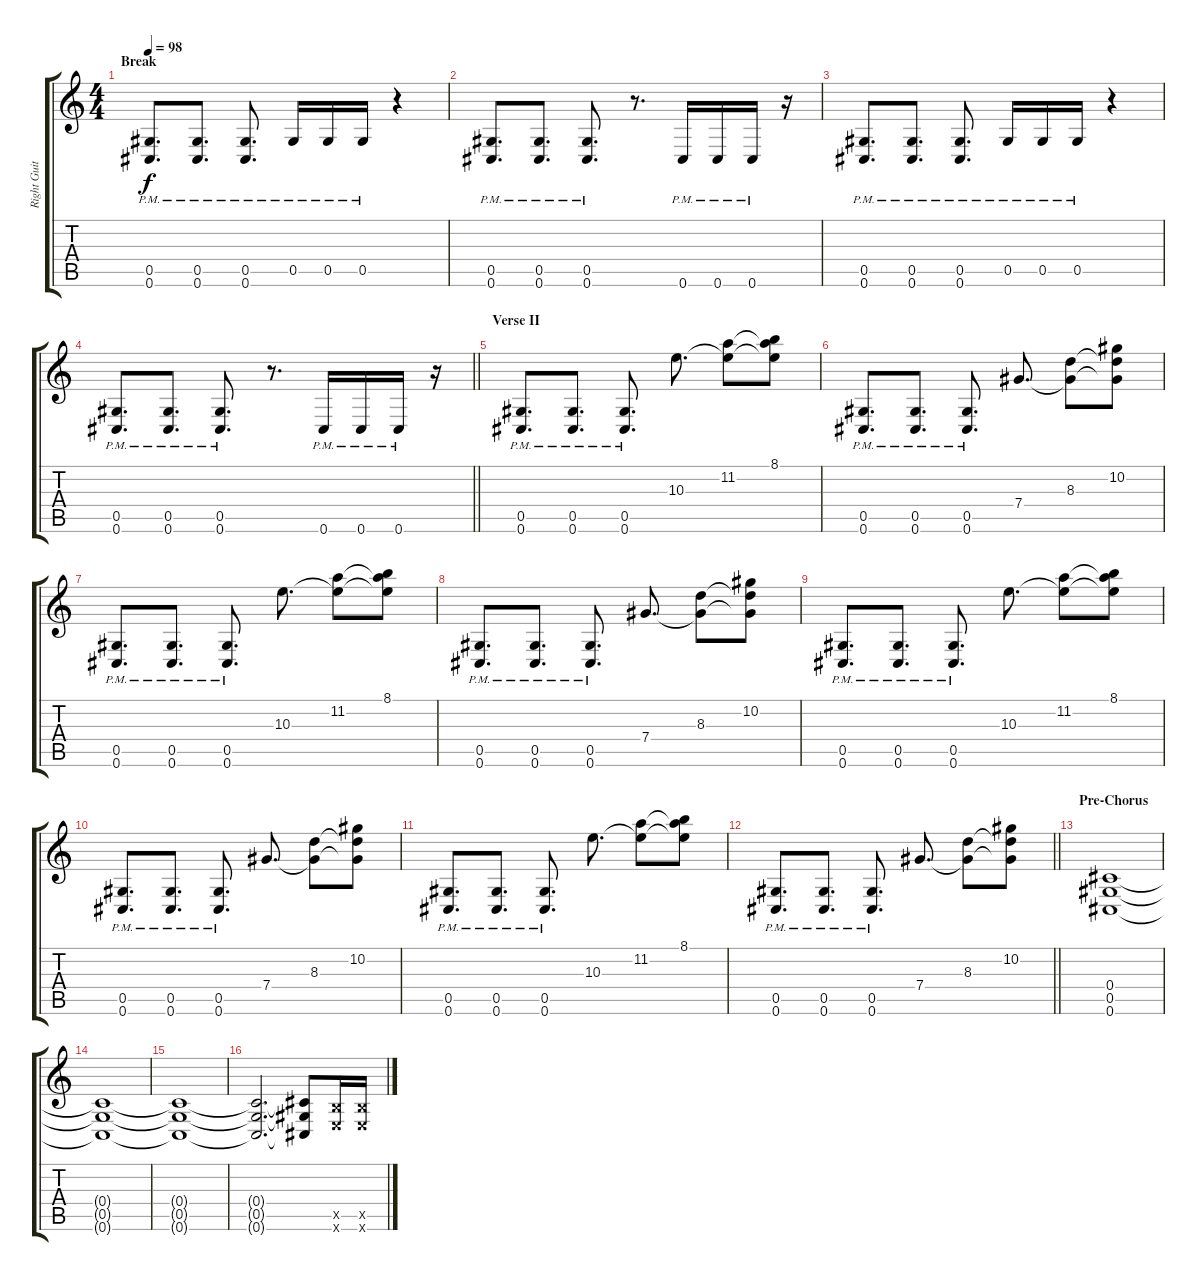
\track ("Right Guitar" "Right Guit") {instrument distortionguitar}
\staff {score tabs}
\tuning (Eb4 Bb3 Gb3 Db3 Ab2 Db2) {hide}
\ts (4 4)
\section ("" "Break")
\tempo 98
\clef g2
\ks c
(0.5{pm} 0.6{pm}).8{d dy f} (0.5{pm} 0.6{pm}).8{d} (0.5{pm} 0.6{pm}).8{d} 0.5{pm}.16 0.5{pm}.16 0.5{pm}.16 r.4 |
(0.5{pm} 0.6{pm}).8{d} (0.5{pm} 0.6{pm}).8{d} (0.5{pm} 0.6{pm}).8{d} r.8{d} 0.6{pm}.16 0.6{pm}.16 0.6{pm}.16 r.16 |
(0.5{pm} 0.6{pm}).8{d} (0.5{pm} 0.6{pm}).8{d} (0.5{pm} 0.6{pm}).8{d} 0.5{pm}.16 0.5{pm}.16 0.5{pm}.16 r.4 |
\barLineRight lightlight
(0.5{pm} 0.6{pm}).8{d} (0.5{pm} 0.6{pm}).8{d} (0.5{pm} 0.6{pm}).8{d} r.8{d} 0.6{pm}.16 0.6{pm}.16 0.6{pm}.16 r.16 |
\section ("" "Verse II")
(0.5{pm} 0.6{pm}).8{d} (0.5{pm} 0.6{pm}).8{d} (0.5{pm} 0.6{pm}).8{d} 10.3.8{d} (11.2 10.3{t}).8 (8.1 11.2{t} 10.3{t}).8 |
(0.5{pm} 0.6{pm}).8{d} (0.5{pm} 0.6{pm}).8{d} (0.5{pm} 0.6{pm}).8{d} 7.4.8{d} (8.3 7.4{t}).8 (10.2 8.3{t} 7.4{t}).8 |
(0.5{pm} 0.6{pm}).8{d} (0.5{pm} 0.6{pm}).8{d} (0.5{pm} 0.6{pm}).8{d} 10.3.8{d} (11.2 10.3{t}).8 (8.1 11.2{t} 10.3{t}).8 |
(0.5{pm} 0.6{pm}).8{d} (0.5{pm} 0.6{pm}).8{d} (0.5{pm} 0.6{pm}).8{d} 7.4.8{d} (8.3 7.4{t}).8 (10.2 8.3{t} 7.4{t}).8 |
(0.5{pm} 0.6{pm}).8{d} (0.5{pm} 0.6{pm}).8{d} (0.5{pm} 0.6{pm}).8{d} 10.3.8{d} (11.2 10.3{t}).8 (8.1 11.2{t} 10.3{t}).8 |
(0.5{pm} 0.6{pm}).8{d} (0.5{pm} 0.6{pm}).8{d} (0.5{pm} 0.6{pm}).8{d} 7.4.8{d} (8.3 7.4{t}).8 (10.2 8.3{t} 7.4{t}).8 |
(0.5{pm} 0.6{pm}).8{d} (0.5{pm} 0.6{pm}).8{d} (0.5{pm} 0.6{pm}).8{d} 10.3.8{d} (11.2 10.3{t}).8 (8.1 11.2{t} 10.3{t}).8 |
\barLineRight lightlight
(0.5{pm} 0.6{pm}).8{d} (0.5{pm} 0.6{pm}).8{d} (0.5{pm} 0.6{pm}).8{d} 7.4.8{d} (8.3 7.4{t}).8 (10.2 8.3{t} 7.4{t}).8 |
\section ("" "Pre-Chorus")
(0.4 0.5 0.6).1 |
(0.4{t} 0.5{t} 0.6{t}).1 |
(0.4{t} 0.5{t} 0.6{t}).1 |
(0.4{t} 0.5{t} 0.6{t}).2{d} (0.4{t} 0.5{t} 0.6{t}).8 (3.5{x} 3.6{x}).16 (3.5{x} 3.6{x}).16
